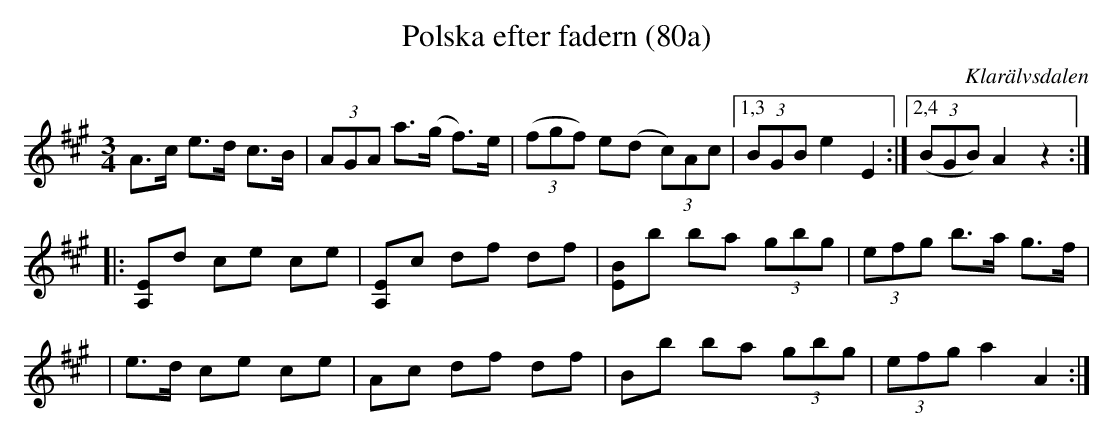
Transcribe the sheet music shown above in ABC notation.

X:1
T: Polska efter fadern (80a)
O: Klarälvsdalen
M: 3/4
L: 1/8
K: A
A>c e>d c>B | (3AGA a(>g f)>e | ((3fgf) e(d (3c)Ac |1,3 (3BGB e2 E2 \
                                                  :|2,4 ((3BGB) A2 z2 :|
|: [EA,]d ce ce | [EA,]c df df | [BE]b ba (3gbg | (3efg b>a g>f |
| e>d ce ce | Ac df df | Bb ba (3gbg | (3efg a2 A2 :|
